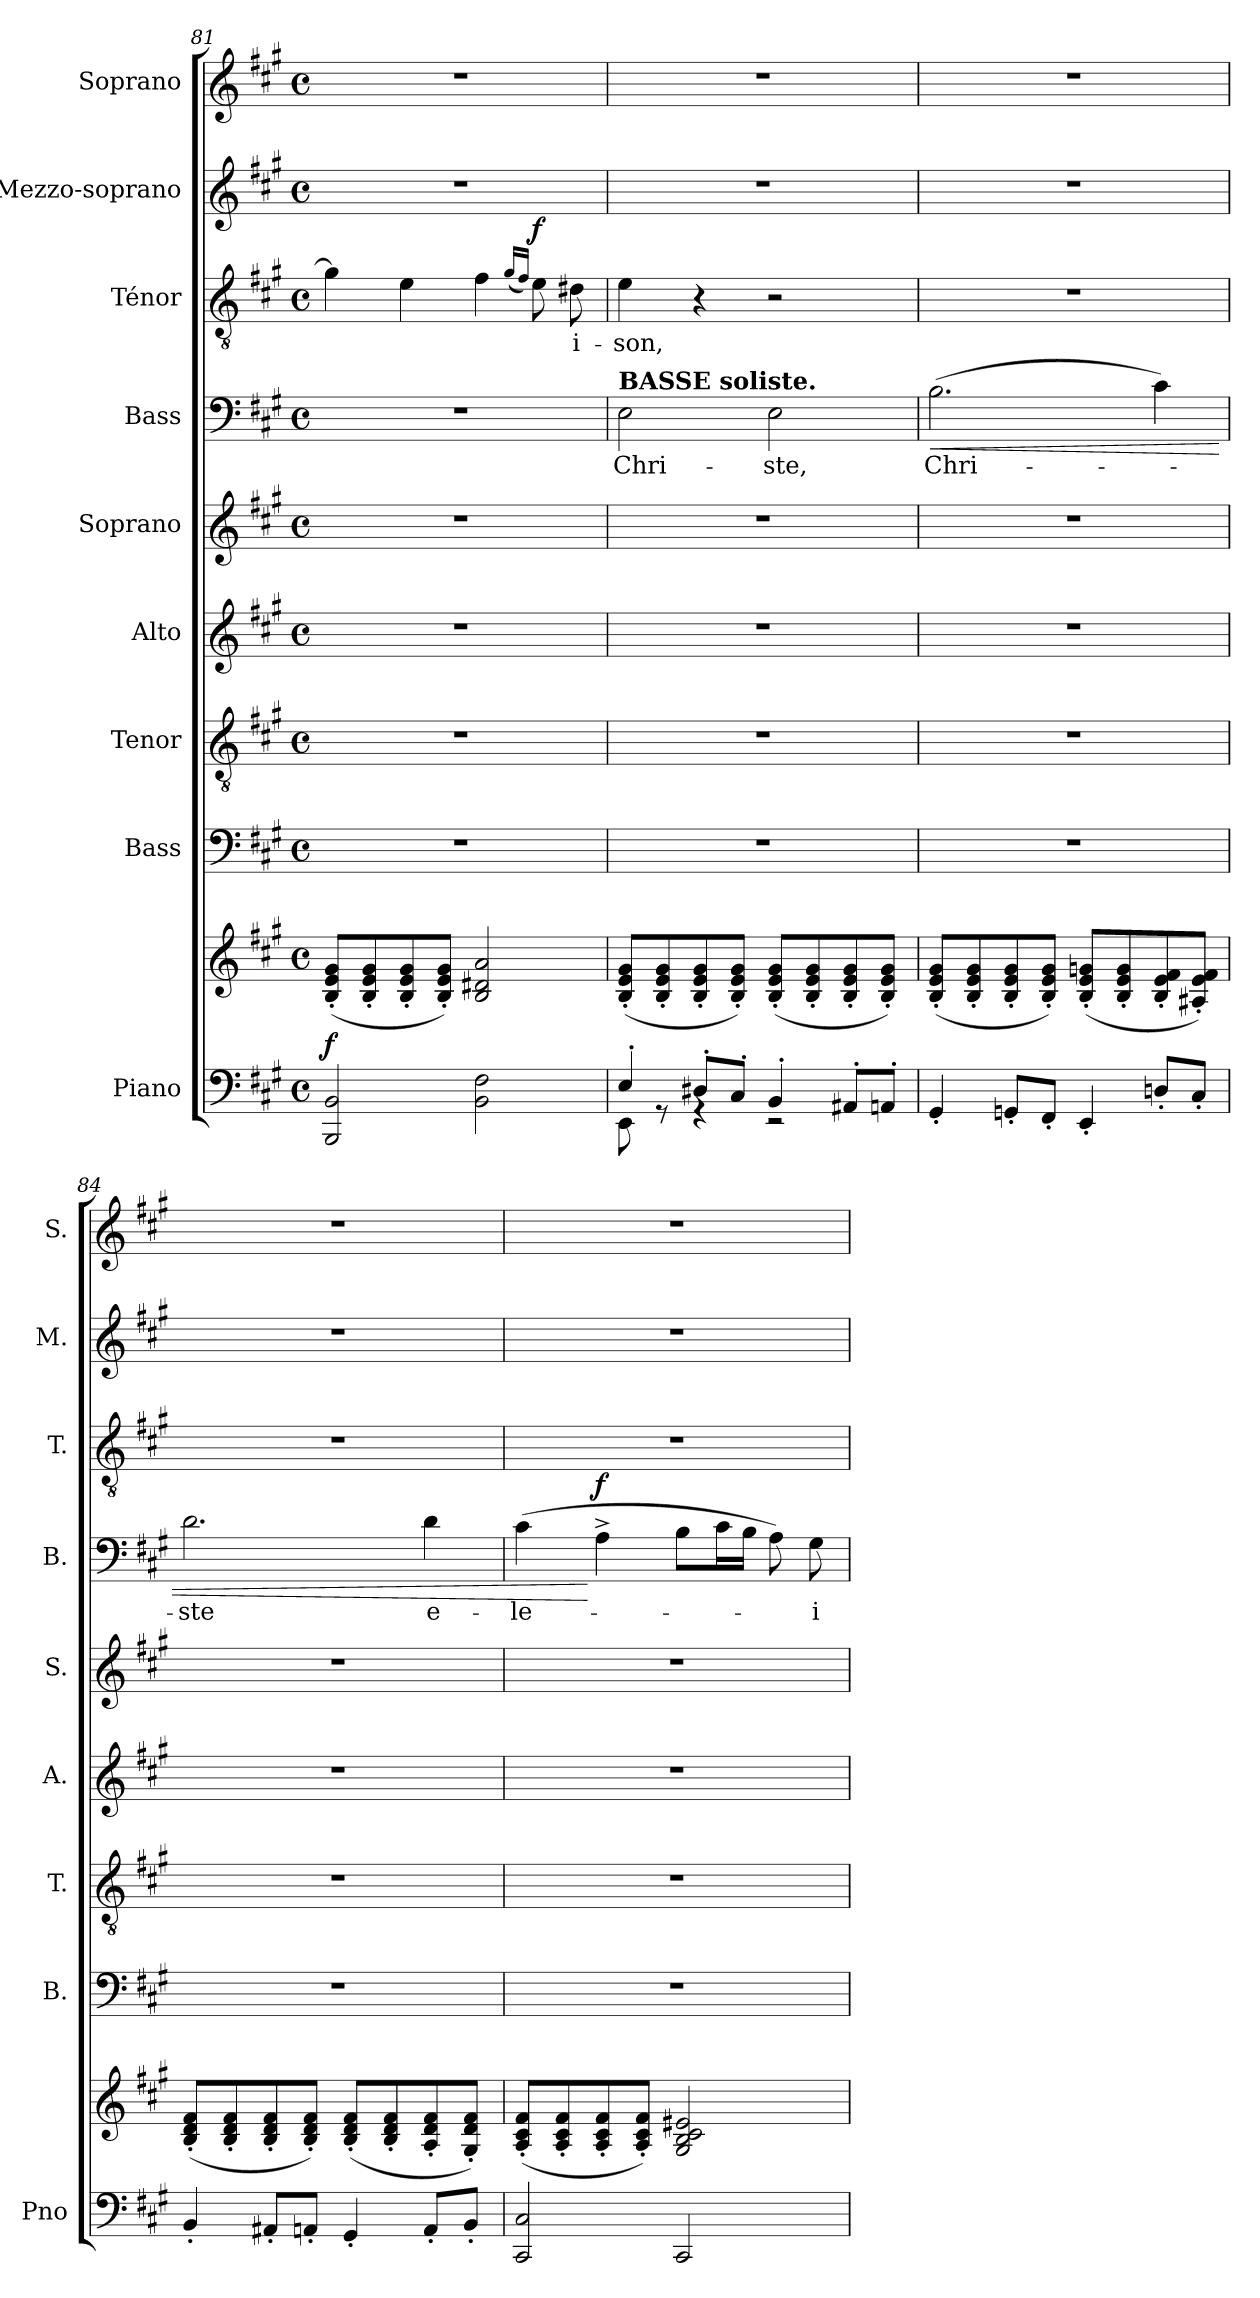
**kern	**kern	**dynam	**kern	**kern	**kern	**kern	**kern	**text	**dynam	**kern	**text	**dynam	**kern	**kern
*part9	*part9	*part9	*part8	*part7	*part6	*part5	*part4	*part4	*part4	*part3	*part3	*part3	*part2	*part1
*staff10	*staff9	*staff9/10	*staff8	*staff7	*staff6	*staff5	*staff4	*staff4	*staff4	*staff3	*staff3	*staff3	*staff2	*staff1
*I"Piano	*	*	*I"Bass	*I"Tenor	*I"Alto	*I"Soprano	*I"Bass	*	*	*I"Ténor	*	*	*I"Mezzo-soprano	*I"Soprano
*I'Pno	*	*	*I'B.	*I'T.	*I'A.	*I'S.	*I'B.	*	*	*I'T.	*	*	*I'M.	*I'S.
*clefF4	*clefG2	*	*clefF4	*clefGv2	*clefG2	*clefG2	*clefF4	*	*	*clefGv2	*	*	*clefG2	*clefG2
*k[f#c#g#]	*k[f#c#g#]	*	*k[f#c#g#]	*k[f#c#g#]	*k[f#c#g#]	*k[f#c#g#]	*k[f#c#g#]	*	*	*k[f#c#g#]	*	*	*k[f#c#g#]	*k[f#c#g#]
*M4/4	*M4/4	*	*M4/4	*M4/4	*M4/4	*M4/4	*M4/4	*	*	*M4/4	*	*	*M4/4	*M4/4
*met(c)	*met(c)	*	*met(c)	*met(c)	*met(c)	*met(c)	*met(c)	*	*	*met(c)	*	*	*met(c)	*met(c)
=81	=81	=81	=81	=81	=81	=81	=81	=81	=81	=81	=81	=81	=81	=81
!	!	!LO:DY:a=2	!	!	!	!	!	!	!	!	!	!	!	!
2BBB/ 2BB/	(>8B/' 8e/' 8g#/'L	f	1r	1r	1r	1r	1r	.	.	4g#\]	.	.	1r	1r
.	8B/' 8e/' 8g#/'	.	.	.	.	.	.	.	.	.	.	.	.	.
.	8B/' 8e/' 8g#/'	.	.	.	.	.	.	.	.	4e\	.	.	.	.
.	8B/' 8e/' 8g#/'J)	.	.	.	.	.	.	.	.	.	.	.	.	.
2BB\ 2F#\	2B/ 2d#X/ 2a/	.	.	.	.	.	.	.	.	4f#\	.	.	.	.
.	.	.	.	.	.	.	.	.	.	(16qg#/LL	.	.	.	.
.	.	.	.	.	.	.	.	.	.	16qf#/JJ)	.	.	.	.
!	!	!	!	!	!	!	!	!	!	!	!	!LO:DY:a	!	!
.	.	.	.	.	.	.	.	.	.	8e\	.	f	.	.
!	!	!	!	!	!	!	!	!	!	!	!LO:LY:b	!	!	!
.	.	.	.	.	.	.	.	.	.	8d#X\	-i-	.	.	.
!!LO:PB:g=z
=82	=82	=82	=82	=82	=82	=82	=82	=82	=82	=82	=82	=82	=82	=82
*^	*	*	*	*	*	*	*	*	*	*	*	*	*	*
!	!	!	!	!	!	!	!	!LO:TX:a:B:t=BASSE soliste.	!	!	!	!	!	!	!
!	!	!	!	!	!	!	!	!	!LO:LY:b	!	!	!LO:LY:b	!	!	!
4E'/	8EE\	(>8B/' 8e/' 8g#/'L	.	1r	1r	1r	1r	2E\	Chri-	.	4e\	-son,	.	1r	1r
.	8rGG	8B/' 8e/' 8g#/'	.	.	.	.	.	.	.	.	.	.	.	.	.
8D#X'/L	4rGG	8B/' 8e/' 8g#/'	.	.	.	.	.	.	.	.	4r	.	.	.	.
8C#'/J	.	8B/' 8e/' 8g#/'J)	.	.	.	.	.	.	.	.	.	.	.	.	.
!	!	!	!	!	!	!	!	!	!LO:LY:b	!	!	!	!	!	!
4BB'/	2rEE	(>8B/' 8e/' 8g#/'L	.	.	.	.	.	2E\	-ste,	.	2r	.	.	.	.
.	.	8B/' 8e/' 8g#/'	.	.	.	.	.	.	.	.	.	.	.	.	.
8AA#X'/L	.	8B/' 8e/' 8g#/'	.	.	.	.	.	.	.	.	.	.	.	.	.
8AAn'/J	.	8B/' 8e/' 8g#/'J)	.	.	.	.	.	.	.	.	.	.	.	.	.
*v	*v	*	*	*	*	*	*	*	*	*	*	*	*	*	*
=83	=83	=83	=83	=83	=83	=83	=83	=83	=83	=83	=83	=83	=83	=83
!	!	!	!	!	!	!	!	!LO:LY:b	!LO:HP:b	!	!	!	!	!
4GG#'/	(>8B/' 8e/' 8g#/'L	.	1r	1r	1r	1r	(2.B\	Chri-	<	1r	.	.	1r	1r
.	8B/' 8e/' 8g#/'	.	.	.	.	.	.	.	.	.	.	.	.	.
8GGn'/L	8B/' 8e/' 8g#/'	.	.	.	.	.	.	.	.	.	.	.	.	.
8FF#'/J	8B/' 8e/' 8g#/'J)	.	.	.	.	.	.	.	.	.	.	.	.	.
4EE'/	(>8B/' 8e/' 8gn/'L	.	.	.	.	.	.	.	.	.	.	.	.	.
.	8B/' 8e/' 8g/'	.	.	.	.	.	.	.	.	.	.	.	.	.
8Dn'/L	8B/' 8e/' 8f#/'	.	.	.	.	.	4c#\)	.	.	.	.	.	.	.
8C#'/J	8A#X/' 8e/' 8f#/'J)	.	.	.	.	.	.	.	.	.	.	.	.	.
=84	=84	=84	=84	=84	=84	=84	=84	=84	=84	=84	=84	=84	=84	=84
!	!	!	!	!	!	!	!	!LO:LY:b	!	!	!	!	!	!
4BB'/	(>8B/' 8d/' 8f#/'L	.	1r	1r	1r	1r	2.d\	-ste	.	1r	.	.	1r	1r
.	8B/' 8d/' 8f#/'	.	.	.	.	.	.	.	.	.	.	.	.	.
8AA#X'/L	8B/' 8d/' 8f#/'	.	.	.	.	.	.	.	.	.	.	.	.	.
8AAn'/J	8B/' 8d/' 8f#/'J)	.	.	.	.	.	.	.	.	.	.	.	.	.
4GG#'/	(>8B/' 8d/' 8f#/'L	.	.	.	.	.	.	.	.	.	.	.	.	.
.	8B/' 8d/' 8f#/'	.	.	.	.	.	.	.	.	.	.	.	.	.
!	!	!	!	!	!	!	!	!LO:LY:b	!	!	!	!	!	!
8AA'/L	8A/' 8d/' 8f#/'	.	.	.	.	.	4d\	e-	.	.	.	.	.	.
8BB'/J	8G#/' 8d/' 8f#/'J)	.	.	.	.	.	.	.	.	.	.	.	.	.
=85	=85	=85	=85	=85	=85	=85	=85	=85	=85	=85	=85	=85	=85	=85
!	!	!	!	!	!	!	!	!LO:LY:b	!	!	!	!	!	!
2CC#/ 2C#/	(>8A/' 8c#/' 8f#/'L	.	1r	1r	1r	1r	(4c#\	-le-	.	1r	.	.	1r	1r
.	8A/' 8c#/' 8f#/'	.	.	.	.	.	.	.	.	.	.	.	.	.
!	!	!	!	!	!	!	!	!	!LO:DY:n=1:a	!	!	!	!	!
.	8A/' 8c#/' 8f#/'	.	.	.	.	.	4A^\	.	[ f	.	.	.	.	.
.	8A/' 8c#/' 8f#/'J)	.	.	.	.	.	.	.	.	.	.	.	.	.
2CC#/	2G#/ 2B/ 2c#/ 2e#X/	.	.	.	.	.	8B\L	.	.	.	.	.	.	.
.	.	.	.	.	.	.	16c#\L	.	.	.	.	.	.	.
.	.	.	.	.	.	.	16B\JJ	.	.	.	.	.	.	.
.	.	.	.	.	.	.	8A\)	.	.	.	.	.	.	.
!	!	!	!	!	!	!	!	!LO:LY:b	!	!	!	!	!	!
.	.	.	.	.	.	.	8G#\	-i-	.	.	.	.	.	.
=	=	=	=	=	=	=	=	=	=	=	=	=	=	=
*-	*-	*-	*-	*-	*-	*-	*-	*-	*-	*-	*-	*-	*-	*-
